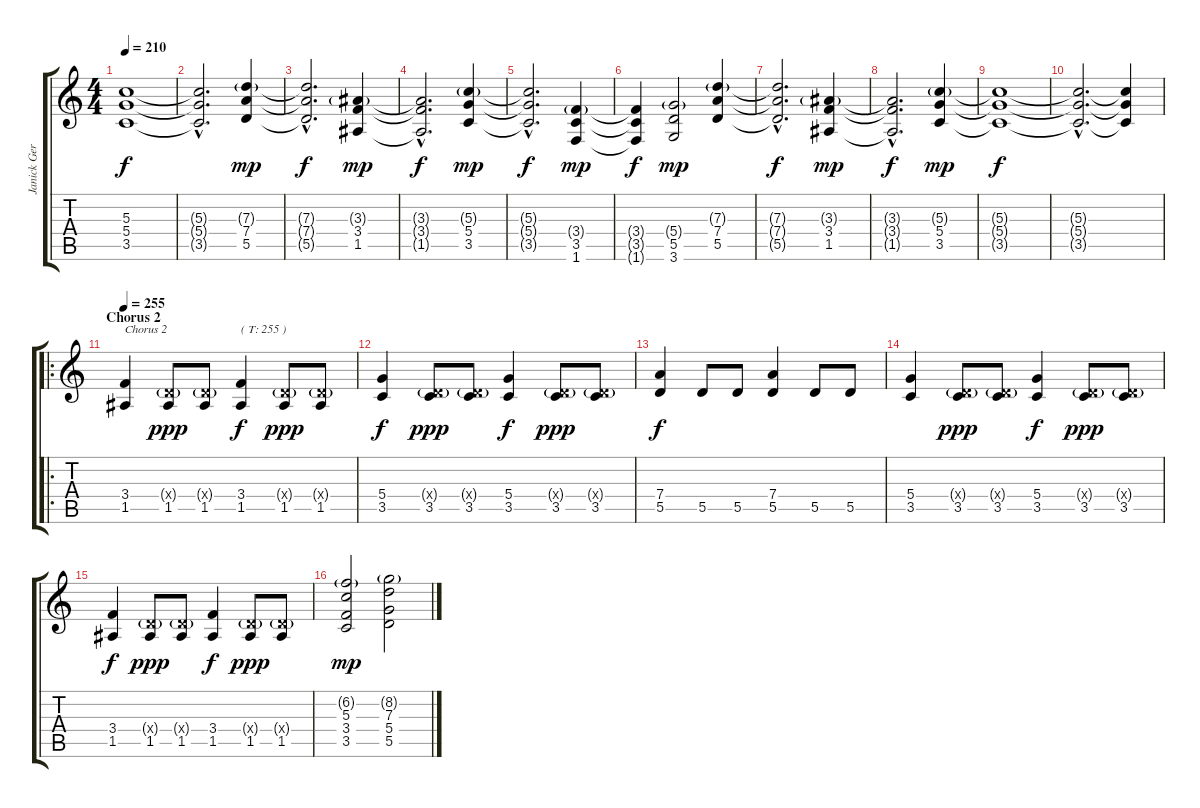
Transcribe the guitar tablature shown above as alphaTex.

\track ("Janick Gers Distortion" "Janick Ger") {instrument distortionguitar}
\staff {score tabs}
\tuning (E4 B3 G3 D3 A2 E2) {hide}
\ts (4 4)
\tempo 210
\clef g2
\ks c
(5.3{t} 5.4{t} 3.5{t}).1{dy f} |
(5.3{hac t} 5.4{hac t} 3.5{hac t}).2{d} (7.3{g} 7.4 5.5).4{dy mp} |
(7.3{hac t} 7.4{hac t} 5.5{hac t}).2{d dy f} (3.3{g} 3.4 1.5).4{dy mp} |
(3.3{hac t} 3.4{hac t} 1.5{hac t}).2{d dy f} (5.3{g} 5.4 3.5).4{dy mp} |
(5.3{hac t} 5.4{hac t} 3.5{hac t}).2{d dy f} (3.4{g} 3.5 1.6).4{dy mp} |
(3.4{t} 3.5{t} 1.6{t}).4{dy f} (5.4{g} 5.5 3.6).2{dy mp} (7.3{g} 7.4 5.5).4 |
(7.3{hac t} 7.4{hac t} 5.5{hac t}).2{d dy f} (3.3{g} 3.4 1.5).4{dy mp} |
(3.3{hac t} 3.4{hac t} 1.5{hac t}).2{d dy f} (5.3{g} 5.4 3.5).4{dy mp} |
(5.3{t} 5.4{t} 3.5{t}).1{dy f} |
(5.3{hac t} 5.4{hac t} 3.5{hac t}).2{d} (5.3{t} 5.4{t} 3.5{t}).4 |
\ro
\section ("" "Chorus 2")
\tempo 255
(3.4 1.5).4{txt "Chorus 2"} (0.4{g x} 1.5).8{dy ppp} (0.4{g x} 1.5).8 (3.4 1.5).4{txt "( T: 255 )" dy f} (0.4{g x} 1.5).8{dy ppp} (0.4{g x} 1.5).8 |
(5.4 3.5).4{dy f} (0.4{g x} 3.5).8{dy ppp} (0.4{g x} 3.5).8 (5.4 3.5).4{dy f} (0.4{g x} 3.5).8{dy ppp} (0.4{g x} 3.5).8 |
(7.4 5.5).4{dy f} 5.5.8 5.5.8 (7.4 5.5).4 5.5.8 5.5.8 |
(5.4 3.5).4 (0.4{g x} 3.5).8{dy ppp} (0.4{g x} 3.5).8 (5.4 3.5).4{dy f} (0.4{g x} 3.5).8{dy ppp} (0.4{g x} 3.5).8 |
(3.4 1.5).4{dy f} (0.4{g x} 1.5).8{dy ppp} (0.4{g x} 1.5).8 (3.4 1.5).4{dy f} (0.4{g x} 1.5).8{dy ppp} (0.4{g x} 1.5).8 |
(6.2{g} 5.3 3.4 3.5).2{dy mp} (8.2{g} 7.3 5.4 5.5).2
